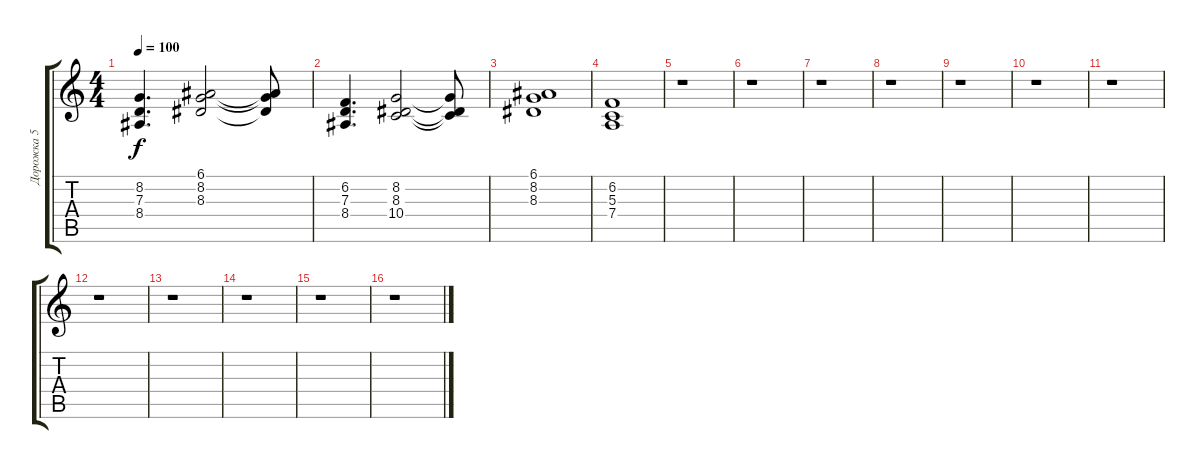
\track ("Дорожка 5" "Дорожка 5") {instrument stringensemble2}
\staff {score tabs}
\tuning (E4 B3 G3 D3 A2 E2) {hide}
\ts (4 4)
\tempo 100
\clef g2
\ks c
(8.2 7.3 8.4).4{d dy f volume 13} (6.1 8.2 8.3).2 (6.1{t} 8.2{t} 8.3{t}).8 |
(6.2 7.3 8.4).4{d volume 13} (8.2 8.3 10.4).2 (8.2{t} 8.3{t} 10.4{t}).8 |
(6.1 8.2 8.3).1 |
(6.2 5.3 7.4).1 |
r.1 |
r.1 |
r.1 |
r.1 |
r.1 |
r.1 |
r.1 |
r.1 |
r.1 |
r.1 |
r.1 |
r.1
